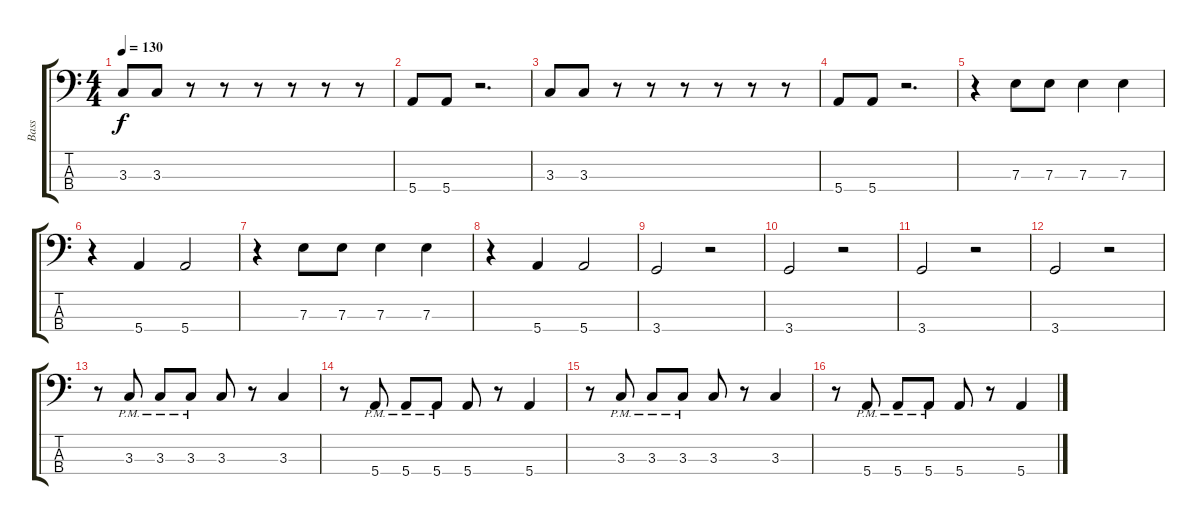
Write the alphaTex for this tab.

\track ("Bass" "Bass") {instrument fretlessbass}
\staff {score tabs}
\tuning (G2 D2 A1 E1) {hide}
\ts (4 4)
\tempo 130
\clef f4
\ks c
3.3.8{dy f} 3.3.8 r.8 r.8 r.8 r.8 r.8 r.8 |
5.4.8 5.4.8 r.2{d} |
3.3.8 3.3.8 r.8 r.8 r.8 r.8 r.8 r.8 |
5.4.8 5.4.8 r.2{d} |
r.4 7.3.8 7.3.8 7.3.4 7.3.4 |
r.4 5.4.4 5.4.2 |
r.4 7.3.8 7.3.8 7.3.4 7.3.4 |
r.4 5.4.4 5.4.2 |
3.4.2 r.2 |
3.4.2 r.2 |
3.4.2 r.2 |
3.4.2 r.2 |
r.8 3.3{pm}.8 3.3{pm}.8 3.3{pm}.8 3.3.8 r.8 3.3.4 |
r.8 5.4{pm}.8 5.4{pm}.8 5.4{pm}.8 5.4.8 r.8 5.4.4 |
r.8 3.3{pm}.8 3.3{pm}.8 3.3{pm}.8 3.3.8 r.8 3.3.4 |
r.8 5.4{pm}.8 5.4{pm}.8 5.4{pm}.8 5.4.8 r.8 5.4.4
